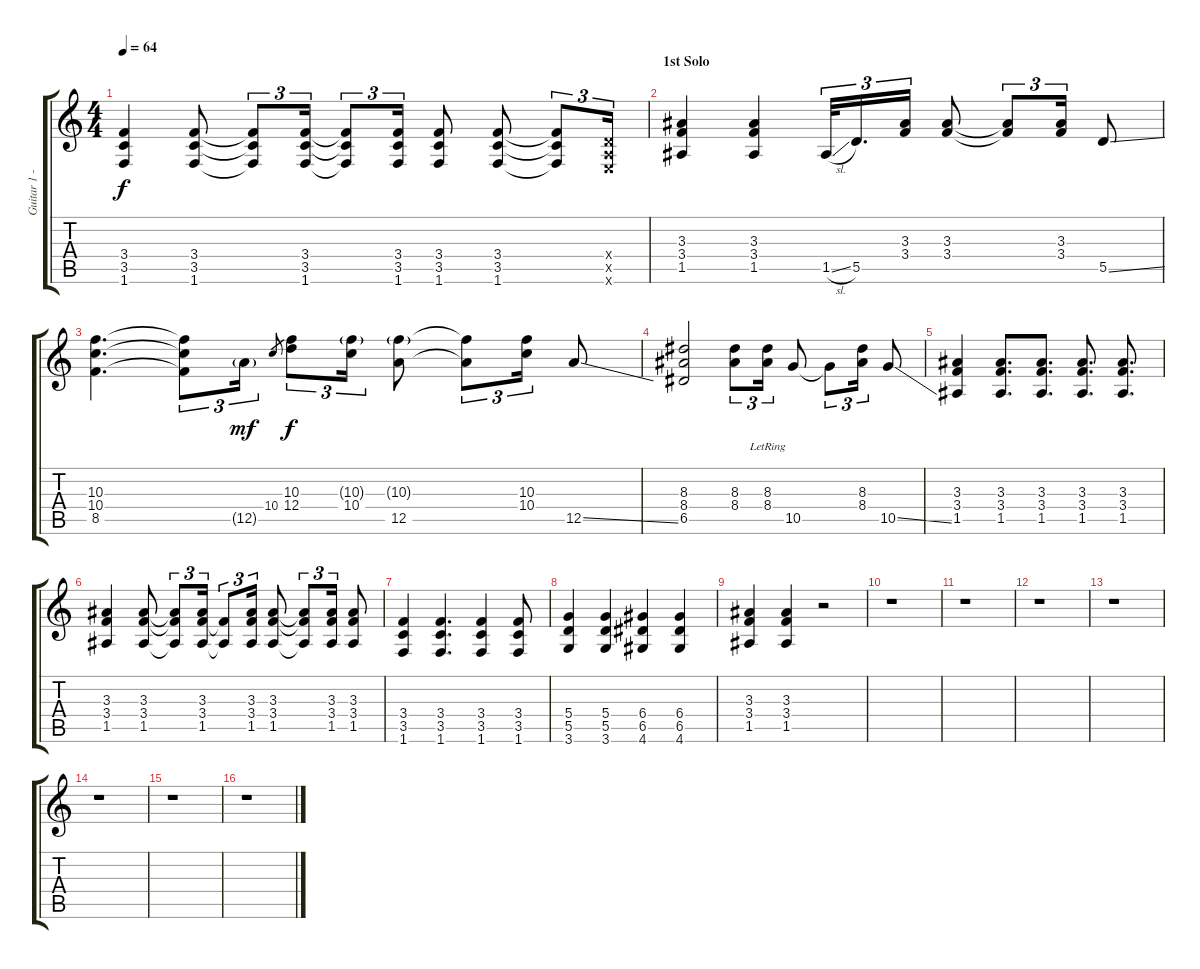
\track ("Guitar 1 - Rhythm" "Guitar 1 -") {instrument overdrivenguitar}
\staff {score tabs}
\tuning (E4 B3 G3 D3 A2 E2) {hide}
\ts (4 4)
\tempo 64
\clef g2
\ks c
(3.4 3.5 1.6).4{dy f} (3.4 3.5 1.6).8 (3.4{t} 3.5{t} 1.6{t}).8{tu (3 2)} (3.4 3.5 1.6).16{tu (3 2)} (3.4{t} 3.5{t} 1.6{t}).8{tu (3 2)} (3.4 3.5 1.6).16{tu (3 2)} (3.4 3.5 1.6).8 (3.4 3.5 1.6).8 (3.4{t} 3.5{t} 1.6{t}).8{tu (3 2)} (0.4{x} 0.5{x} 0.6{x}).16{tu (3 2)} |
\section ("" "1st Solo")
(3.3 3.4 1.5).4 (3.3 3.4 1.5).4 1.5{sl}.32{tu (3 2)} 5.5.16{d tu (3 2)} (3.3 3.4).16{tu (3 2)} (3.3 3.4).8 (3.3{t} 3.4{t}).8{tu (3 2)} (3.3 3.4).16{tu (3 2)} 5.5{ss}.8 |
(10.3 10.4 8.5).4{d} (10.3{t} 10.4{t} 8.5{t}).8{tu (3 2)} 12.5{g}.16{tu (3 2) dy mf} 10.4.8{gr} (10.3 12.4).8{tu (3 2) dy f} (10.3{g} 10.4).16{tu (3 2)} (10.3{g} 12.5).8 (10.3{t} 12.5{t}).8{tu (3 2)} (10.3 10.4).16{tu (3 2)} 12.5{ss}.8 |
(8.3 8.4 6.5).2 (8.3 8.4).8{tu (3 2)} (8.3{lr} 8.4{lr}).16{tu (3 2)} 10.5.8 10.5{t}.8{tu (3 2)} (8.3 8.4).16{tu (3 2)} 10.5{ss}.8 |
(3.3 3.4 1.5).4 (3.3 3.4 1.5).8{d} (3.3 3.4 1.5).8{d} (3.3 3.4 1.5).8{d} (3.3 3.4 1.5).8{d} |
(3.3 3.4 1.5).4 (3.3 3.4 1.5).8 (3.3{t} 3.4{t} 1.5{t}).8{tu (3 2)} (3.3 3.4 1.5).16{tu (3 2)} (3.4{t} 1.5{t}).8{tu (3 2)} (3.3 3.4 1.5).16{tu (3 2)} (3.3 3.4 1.5).8 (3.3{t} 3.4{t} 1.5{t}).8{tu (3 2)} (3.3 3.4 1.5).16{tu (3 2)} (3.3 3.4 1.5).8 |
(3.4 3.5 1.6).4 (3.4 3.5 1.6).4{d} (3.4 3.5 1.6).4 (3.4 3.5 1.6).8 |
(5.4 5.5 3.6).4 (5.4 5.5 3.6).4 (6.4 6.5 4.6).4 (6.4 6.5 4.6).4 |
(3.3 3.4 1.5).4 (3.3 3.4 1.5).4 r.2 |
r.1 |
r.1 |
r.1 |
r.1 |
r.1 |
r.1 |
r.1
